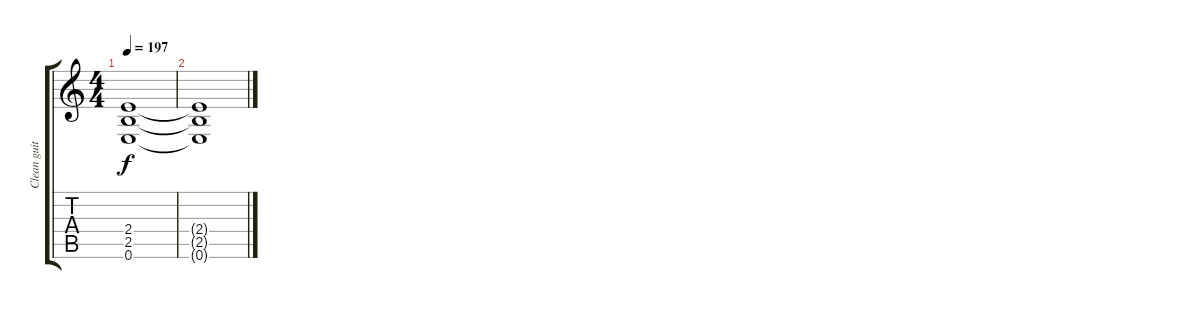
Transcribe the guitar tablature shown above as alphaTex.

\track ("Clean guitar" "Clean guit") {instrument acousticguitarsteel}
\staff {score tabs}
\tuning (E4 B3 G3 D3 A2 E2) {hide}
\ts (4 4)
\tempo 197
\clef g2
\ks c
(2.4{t} 2.5{t} 0.6{t}).1{dy f} |
(2.4{t} 2.5{t} 0.6{t}).1
